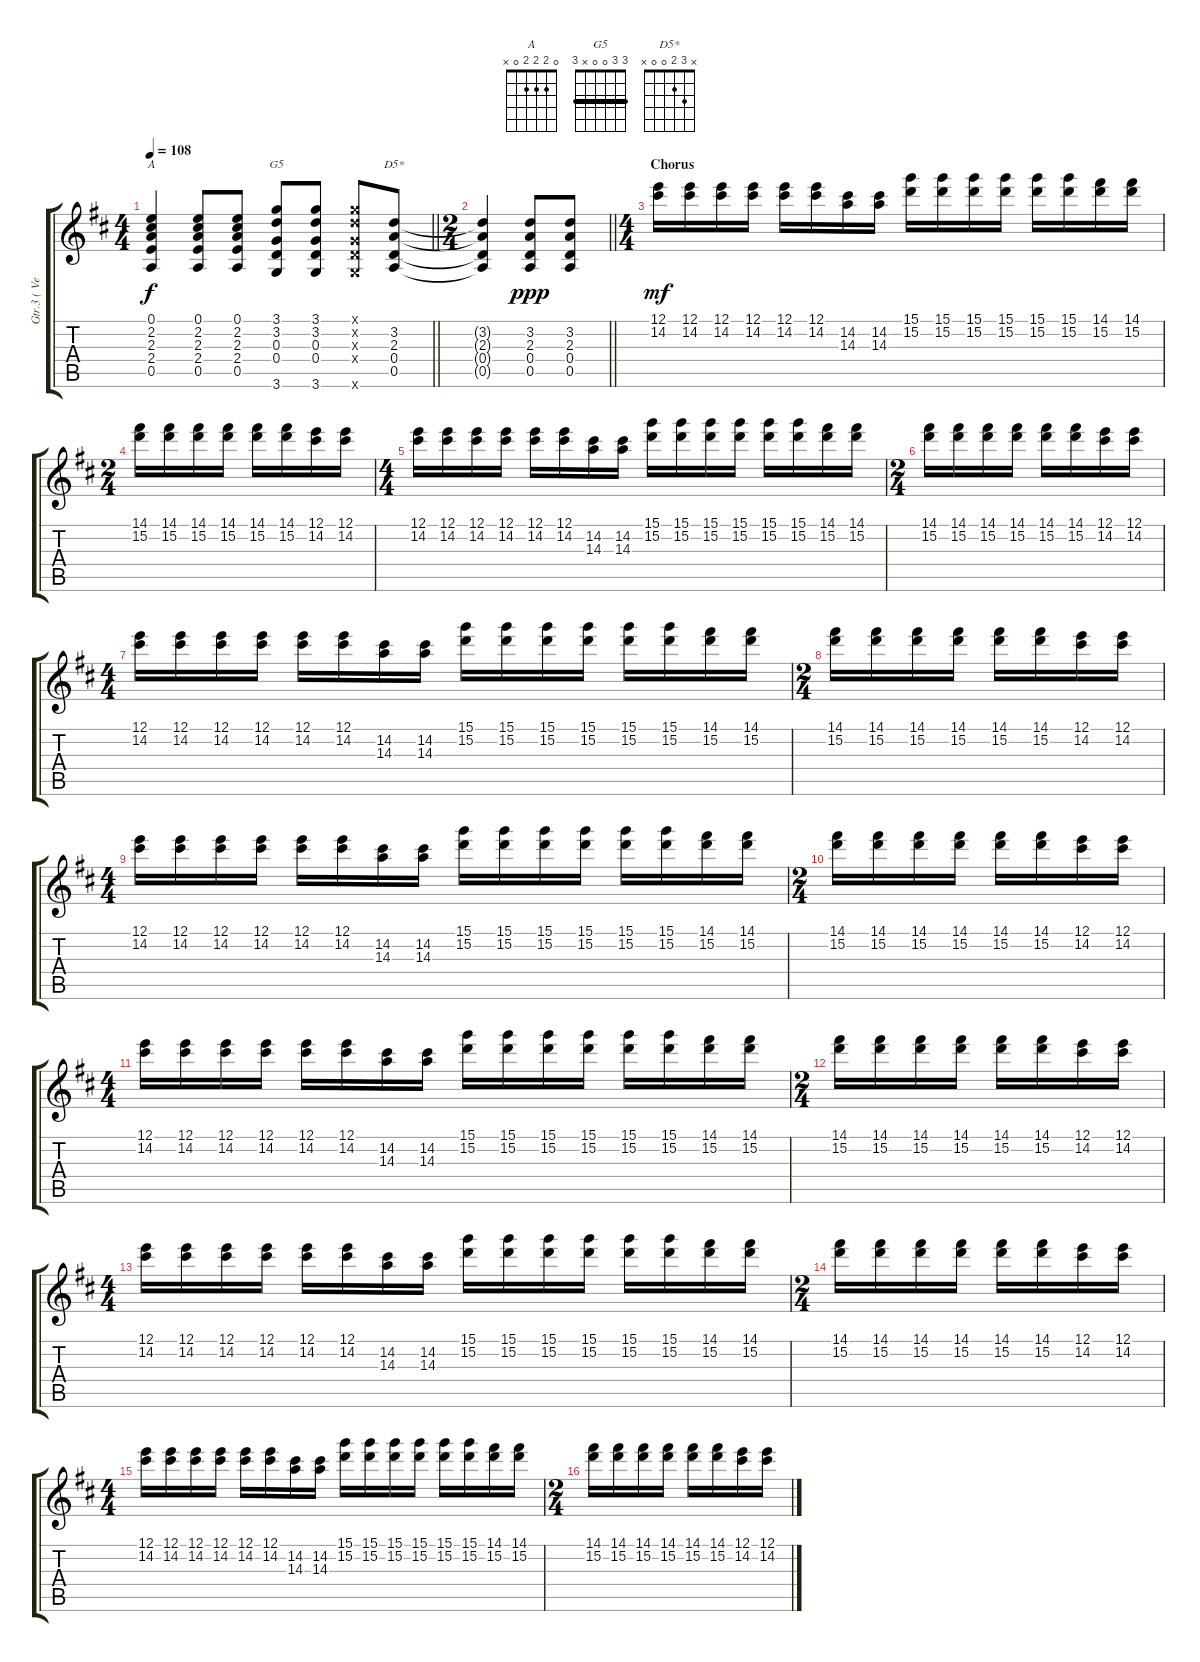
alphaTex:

\track ("Gtr.3 ( Verse and Riff reverb )" "Gtr.3 ( Ve") {instrument distortionguitar}
\staff {score tabs}
\tuning (E4 B3 G3 D3 A2 E2) {hide}
\chord ("A" 0 2 2 2 0 x)
\chord ("G5" 3 3 0 0 x 3) {barre 3}
\chord ("D5*" x 3 2 0 0 x)
\ts (4 4)
\tempo 108
\clef g2
\barLineRight lightlight
\ks d
(0.1 2.2 2.3 2.4 0.5).4{ch "A" dy f} (0.1 2.2 2.3 2.4 0.5).8 (0.1 2.2 2.3 2.4 0.5).8 (3.1 3.2 0.3 0.4 3.6).8{ch "G5"} (3.1 3.2 0.3 0.4 3.6).8 (3.1{x} 3.2{x} 0.3{x} 0.4{x} 3.6{x}).8 (3.2 2.3 0.4 0.5).8{ch "D5*"} |
\ts (2 4)
\section ("" "")
\barLineRight lightlight
(3.2{t} 2.3{t} 0.4{t} 0.5{t}).4 (3.2 2.3 0.4 0.5).8{dy ppp} (3.2 2.3 0.4 0.5).8 |
\ts (4 4)
\section ("" "Chorus")
(12.1 14.2).16{dy mf} (12.1 14.2).16 (12.1 14.2).16 (12.1 14.2).16 (12.1 14.2).16 (12.1 14.2).16 (14.2 14.3).16 (14.2 14.3).16 (15.1 15.2).16 (15.1 15.2).16 (15.1 15.2).16 (15.1 15.2).16 (15.1 15.2).16 (15.1 15.2).16 (14.1 15.2).16 (14.1 15.2).16 |
\ts (2 4)
(14.1 15.2).16 (14.1 15.2).16 (14.1 15.2).16 (14.1 15.2).16 (14.1 15.2).16 (14.1 15.2).16 (12.1 14.2).16 (12.1 14.2).16 |
\ts (4 4)
(12.1 14.2).16 (12.1 14.2).16 (12.1 14.2).16 (12.1 14.2).16 (12.1 14.2).16 (12.1 14.2).16 (14.2 14.3).16 (14.2 14.3).16 (15.1 15.2).16 (15.1 15.2).16 (15.1 15.2).16 (15.1 15.2).16 (15.1 15.2).16 (15.1 15.2).16 (14.1 15.2).16 (14.1 15.2).16 |
\ts (2 4)
(14.1 15.2).16 (14.1 15.2).16 (14.1 15.2).16 (14.1 15.2).16 (14.1 15.2).16 (14.1 15.2).16 (12.1 14.2).16 (12.1 14.2).16 |
\ts (4 4)
(12.1 14.2).16 (12.1 14.2).16 (12.1 14.2).16 (12.1 14.2).16 (12.1 14.2).16 (12.1 14.2).16 (14.2 14.3).16 (14.2 14.3).16 (15.1 15.2).16 (15.1 15.2).16 (15.1 15.2).16 (15.1 15.2).16 (15.1 15.2).16 (15.1 15.2).16 (14.1 15.2).16 (14.1 15.2).16 |
\ts (2 4)
(14.1 15.2).16 (14.1 15.2).16 (14.1 15.2).16 (14.1 15.2).16 (14.1 15.2).16 (14.1 15.2).16 (12.1 14.2).16 (12.1 14.2).16 |
\ts (4 4)
(12.1 14.2).16 (12.1 14.2).16 (12.1 14.2).16 (12.1 14.2).16 (12.1 14.2).16 (12.1 14.2).16 (14.2 14.3).16 (14.2 14.3).16 (15.1 15.2).16 (15.1 15.2).16 (15.1 15.2).16 (15.1 15.2).16 (15.1 15.2).16 (15.1 15.2).16 (14.1 15.2).16 (14.1 15.2).16 |
\ts (2 4)
(14.1 15.2).16 (14.1 15.2).16 (14.1 15.2).16 (14.1 15.2).16 (14.1 15.2).16 (14.1 15.2).16 (12.1 14.2).16 (12.1 14.2).16 |
\ts (4 4)
(12.1 14.2).16 (12.1 14.2).16 (12.1 14.2).16 (12.1 14.2).16 (12.1 14.2).16 (12.1 14.2).16 (14.2 14.3).16 (14.2 14.3).16 (15.1 15.2).16 (15.1 15.2).16 (15.1 15.2).16 (15.1 15.2).16 (15.1 15.2).16 (15.1 15.2).16 (14.1 15.2).16 (14.1 15.2).16 |
\ts (2 4)
(14.1 15.2).16 (14.1 15.2).16 (14.1 15.2).16 (14.1 15.2).16 (14.1 15.2).16 (14.1 15.2).16 (12.1 14.2).16 (12.1 14.2).16 |
\ts (4 4)
(12.1 14.2).16 (12.1 14.2).16 (12.1 14.2).16 (12.1 14.2).16 (12.1 14.2).16 (12.1 14.2).16 (14.2 14.3).16 (14.2 14.3).16 (15.1 15.2).16 (15.1 15.2).16 (15.1 15.2).16 (15.1 15.2).16 (15.1 15.2).16 (15.1 15.2).16 (14.1 15.2).16 (14.1 15.2).16 |
\ts (2 4)
(14.1 15.2).16 (14.1 15.2).16 (14.1 15.2).16 (14.1 15.2).16 (14.1 15.2).16 (14.1 15.2).16 (12.1 14.2).16 (12.1 14.2).16 |
\ts (4 4)
(12.1 14.2).16 (12.1 14.2).16 (12.1 14.2).16 (12.1 14.2).16 (12.1 14.2).16 (12.1 14.2).16 (14.2 14.3).16 (14.2 14.3).16 (15.1 15.2).16 (15.1 15.2).16 (15.1 15.2).16 (15.1 15.2).16 (15.1 15.2).16 (15.1 15.2).16 (14.1 15.2).16 (14.1 15.2).16 |
\ts (2 4)
(14.1 15.2).16 (14.1 15.2).16 (14.1 15.2).16 (14.1 15.2).16 (14.1 15.2).16 (14.1 15.2).16 (12.1 14.2).16 (12.1 14.2).16
